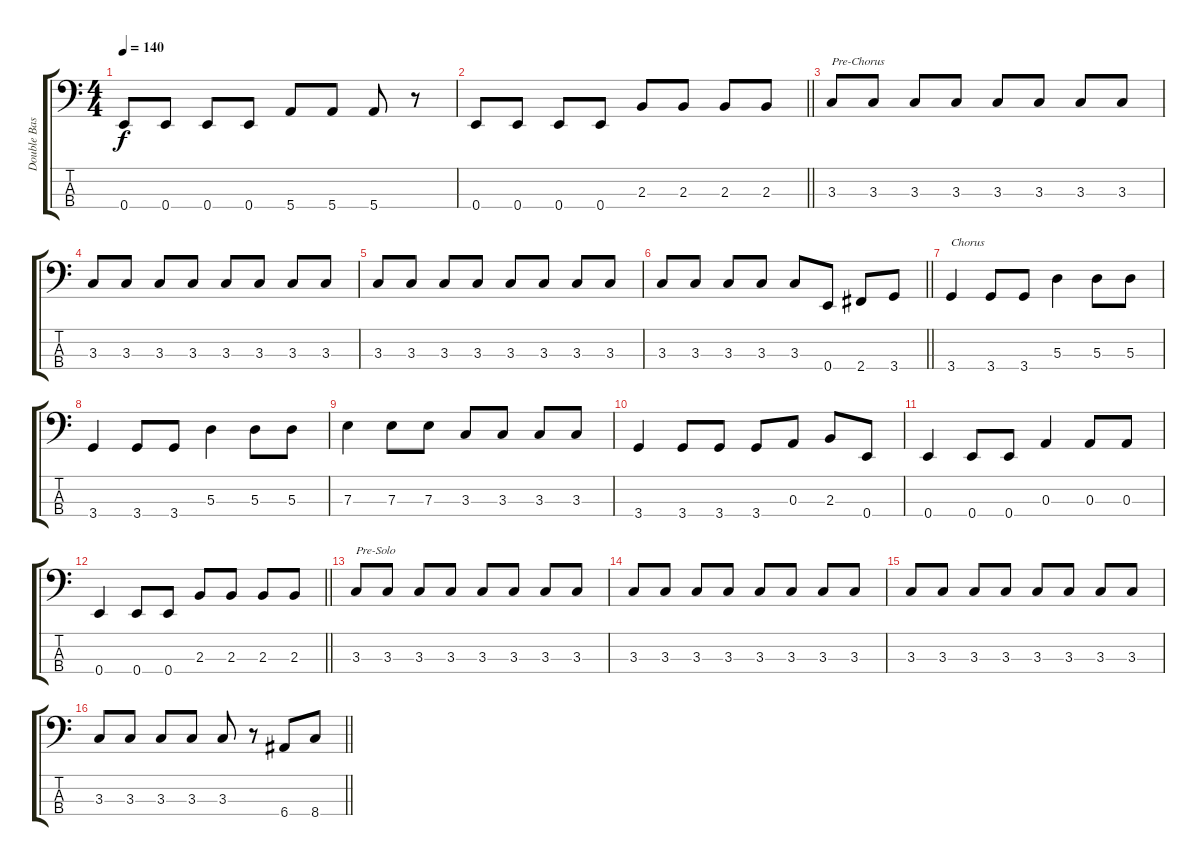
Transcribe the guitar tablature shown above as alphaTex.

\track ("Double Bass" "Double Bas") {instrument fretlessbass}
\staff {score tabs}
\tuning (G2 D2 A1 E1) {hide}
\ts (4 4)
\tempo 140
\clef f4
\ks c
0.4.8{dy f} 0.4.8 0.4.8 0.4.8 5.4.8 5.4.8 5.4.8 r.8 |
\barLineRight lightlight
0.4.8 0.4.8 0.4.8 0.4.8 2.3.8 2.3.8 2.3.8 2.3.8 |
3.3.8{txt "Pre-Chorus"} 3.3.8 3.3.8 3.3.8 3.3.8 3.3.8 3.3.8 3.3.8 |
3.3.8 3.3.8 3.3.8 3.3.8 3.3.8 3.3.8 3.3.8 3.3.8 |
3.3.8 3.3.8 3.3.8 3.3.8 3.3.8 3.3.8 3.3.8 3.3.8 |
\barLineRight lightlight
3.3.8 3.3.8 3.3.8 3.3.8 3.3.8 0.4.8 2.4.8 3.4.8 |
3.4.4{txt "Chorus"} 3.4.8 3.4.8 5.3.4 5.3.8 5.3.8 |
3.4.4 3.4.8 3.4.8 5.3.4 5.3.8 5.3.8 |
7.3.4 7.3.8 7.3.8 3.3.8 3.3.8 3.3.8 3.3.8 |
3.4.4 3.4.8 3.4.8 3.4.8 0.3.8 2.3.8 0.4.8 |
0.4.4 0.4.8 0.4.8 0.3.4 0.3.8 0.3.8 |
\barLineRight lightlight
0.4.4 0.4.8 0.4.8 2.3.8 2.3.8 2.3.8 2.3.8 |
3.3.8{txt "Pre-Solo"} 3.3.8 3.3.8 3.3.8 3.3.8 3.3.8 3.3.8 3.3.8 |
3.3.8 3.3.8 3.3.8 3.3.8 3.3.8 3.3.8 3.3.8 3.3.8 |
3.3.8 3.3.8 3.3.8 3.3.8 3.3.8 3.3.8 3.3.8 3.3.8 |
\barLineRight lightlight
3.3.8 3.3.8 3.3.8 3.3.8 3.3.8 r.8 6.4.8 8.4.8
